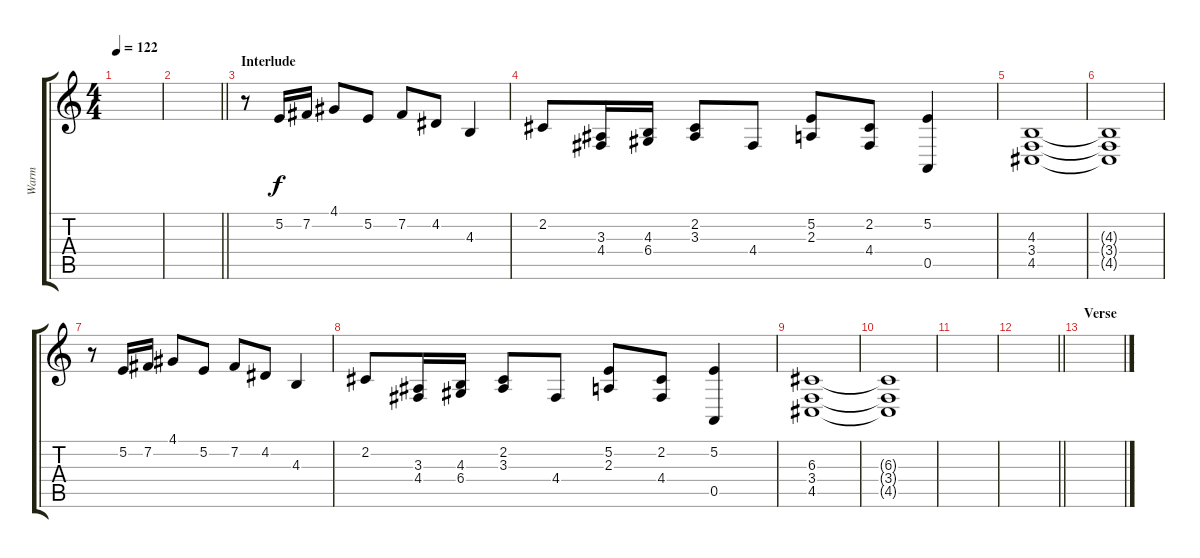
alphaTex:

\track ("Warm" "Warm") {instrument pad2warm}
\staff {score tabs}
\tuning (E4 B3 G3 D3 A2 E2) {hide}
\ts (4 4)
\tempo 122
\clef g2
\ks c
|
\barLineRight lightlight
|
\section ("" "Interlude")
r.8{instrument harpsichord} 5.2.16 7.2.16 4.1.8 5.2.8 7.2.8 4.2.8 4.3.4 |
2.2.8 (3.3 4.4).16 (4.3 6.4).16 (2.2 3.3).8 4.4.8 (5.2 2.3).8 (2.2 4.4).8 (5.2 0.5).4 |
(4.3 3.4 4.5).1{volume 7} |
(4.3{t} 3.4{t} 4.5{t}).1 |
r.8{volume 12} 5.2.16 7.2.16 4.1.8 5.2.8 7.2.8 4.2.8 4.3.4 |
2.2.8 (3.3 4.4).16 (4.3 6.4).16 (2.2 3.3).8 4.4.8 (5.2 2.3).8 (2.2 4.4).8 (5.2 0.5).4 |
(6.3 3.4 4.5).1 |
(6.3{t} 3.4{t} 4.5{t}).1 |
|
\barLineRight lightlight
|
\section ("" "Verse")
